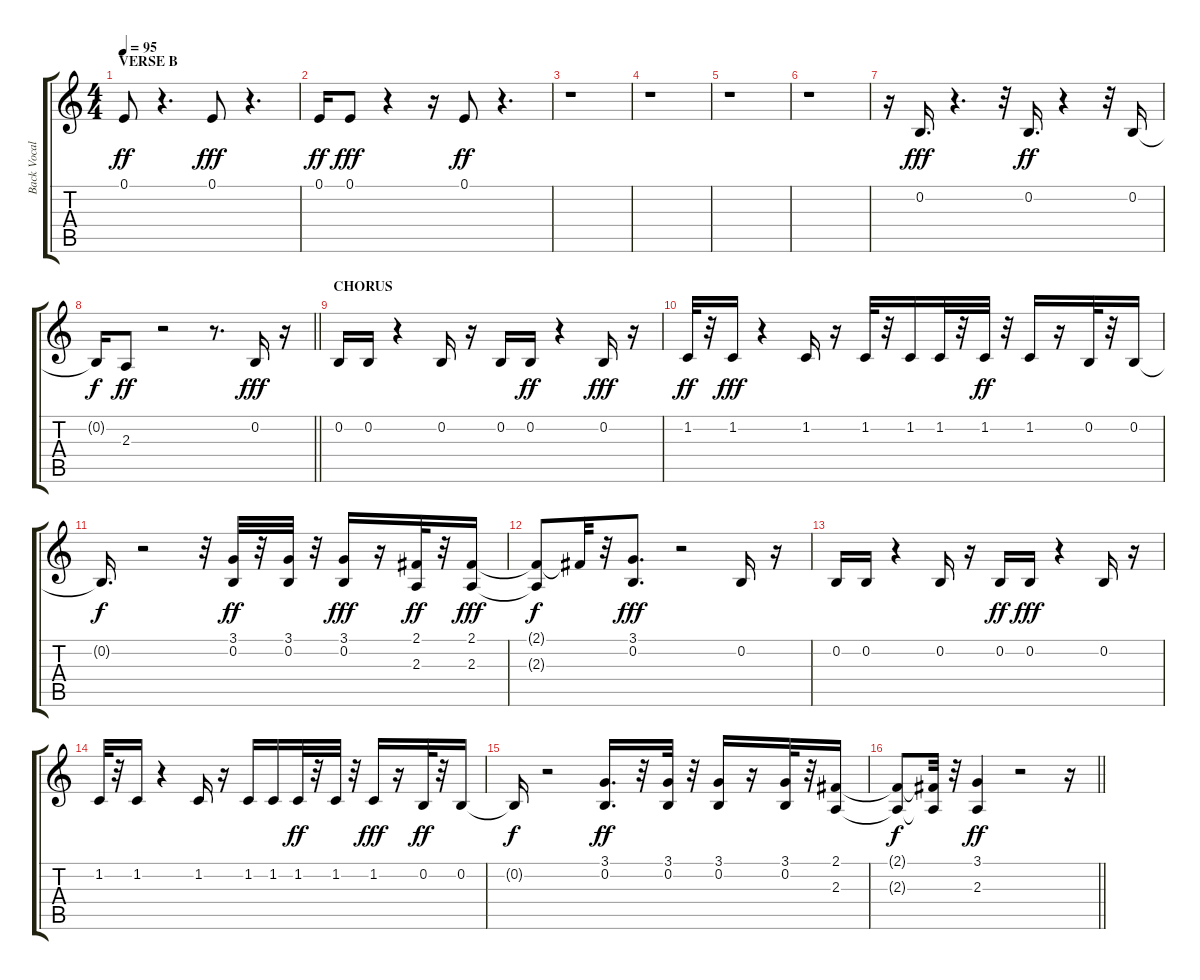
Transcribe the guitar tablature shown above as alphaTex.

\track ("Back Vocals 1" "Back Vocal") {instrument voiceoohs}
\staff {score tabs}
\tuning (E4 B3 G3 D3 A2 E2) {hide}
\ts (4 4)
\section ("" "VERSE B")
\tempo 95
\clef g2
\ks c
0.1.8{dy ff} r.4{d} 0.1.8{dy fff} r.4{d} |
0.1.16{dy ff} 0.1.8{dy fff} r.4 r.16 0.1.8{dy ff} r.4{d} |
r.1 |
r.1 |
r.1 |
r.1 |
r.16 0.2.16{d dy fff} r.4{d} r.32 0.2.16{d dy ff} r.4 r.32 0.2.16 |
\barLineRight lightlight
0.2{t}.16{dy f} 2.3.8{dy ff} r.2 r.8{d} 0.2.16{dy fff} r.16 |
\section ("" "CHORUS")
0.2.16 0.2.16 r.4 0.2.16 r.16 0.2.16 0.2.16{dy ff} r.4 0.2.16{dy fff} r.16 |
1.2.32{dy ff} r.32 1.2.16{dy fff} r.4 1.2.16 r.16 1.2.32 r.32 1.2.16 1.2.32 r.32 1.2.32{dy ff} r.32 1.2.16 r.16 0.2.32 r.32 0.2.16 |
0.2{t}.16{d dy f} r.2 r.32 (3.1 0.2).32{dy ff} r.32 (3.1 0.2).32 r.32 (3.1 0.2).16{dy fff} r.16 (2.1 2.3).32{dy ff} r.32 (2.1 2.3).16{dy fff} |
(2.1{t} 2.3{t}).8{dy f} 2.1{t}.32 r.32 (3.1 0.2).8{d dy fff} r.2 0.2.16 r.16 |
0.2.16 0.2.16 r.4 0.2.16 r.16 0.2.16{dy ff} 0.2.16{dy fff} r.4 0.2.16 r.16 |
1.2.32 r.32 1.2.16 r.4 1.2.16 r.16 1.2.16 1.2.16 1.2.32{dy ff} r.32 1.2.32 r.32 1.2.16{dy fff} r.16 0.2.32{dy ff} r.32 0.2.16 |
0.2{t}.16{dy f} r.2 (3.1 0.2).16{d dy ff} r.32 (3.1 0.2).32 r.32 (3.1 0.2).16 r.16 (3.1 0.2).32 r.32 (2.1 2.3).16 |
\barLineRight lightlight
(2.1{t} 2.3{t}).8{dy f} (2.1{t} 2.3{t}).32 r.32 (3.1 2.3).4{dy ff} r.2 r.16
